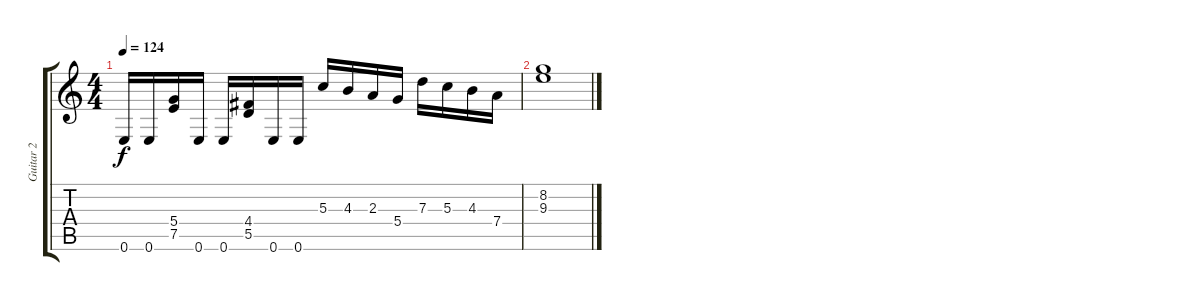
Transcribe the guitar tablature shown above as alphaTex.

\track ("Guitar 2" "Guitar 2") {instrument acousticguitarsteel}
\staff {score tabs}
\tuning (E4 B3 G3 D3 A2 E2) {hide}
\ts (4 4)
\tempo 124
\clef g2
\ks c
0.6.16{dy f} 0.6.16 (5.4 7.5).16 0.6.16 0.6.16 (4.4 5.5).16 0.6.16 0.6.16 5.3.16 4.3.16 2.3.16 5.4.16 7.3.16 5.3.16 4.3.16 7.4.16 |
(8.2 9.3).1
